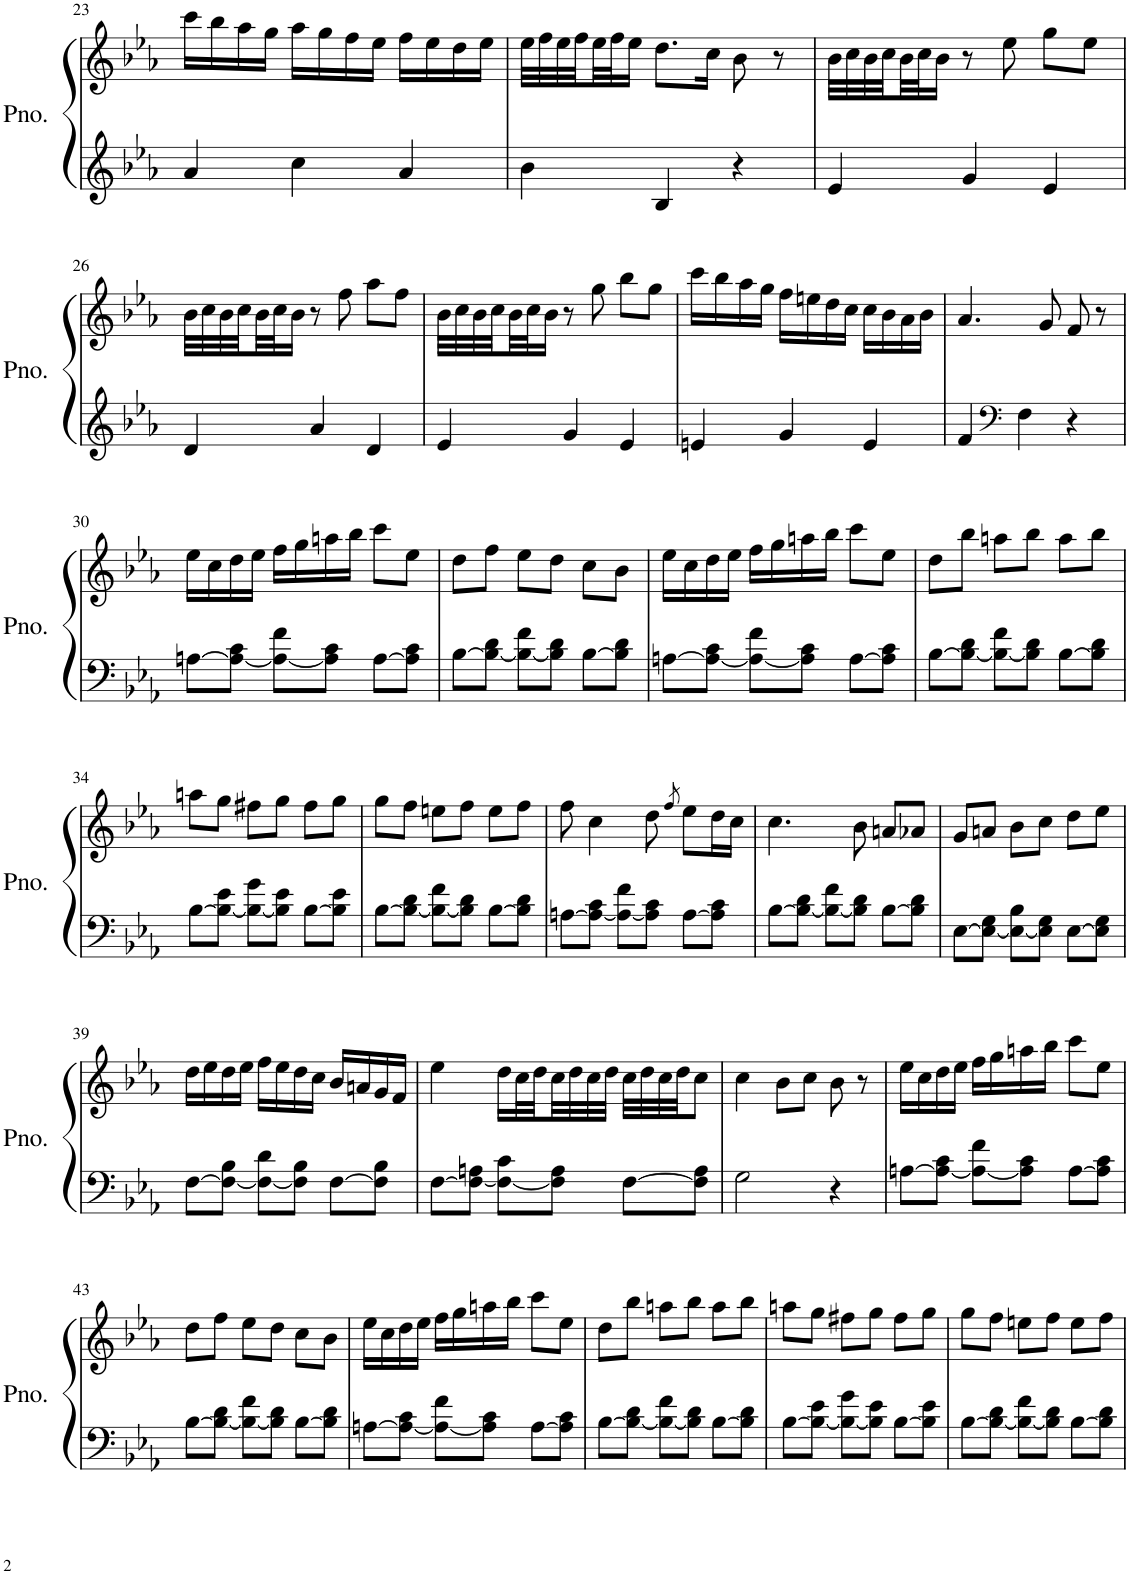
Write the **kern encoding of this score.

**kern	**kern
*part1	*part1
*staff2	*staff1
*I"Piano	*
*I'Pno.	*
!!LO:PB:g=z
*clefG2	*clefG2
*k[b-e-a-]	*k[b-e-a-]
*M3/4	*M3/4
=23	=23
4a-/	16ccc\LL
.	16bb-\
.	16aa-\
.	16gg\JJ
4cc\	16aa-\LL
.	16gg\
.	16ff\
.	16ee-\JJ
4a-/	16ff\LL
.	16ee-\
.	16dd\
.	16ee-\JJ
=24	=24
4b-\	32ee-\LLL
.	32ff\
.	32ee-\
.	32ff\
.	32ee-\
.	32ff\J
.	16ee-\JJ
4B-/	8.dd\L
.	16cc\Jk
4r	8b-\
.	8r
=25	=25
4e-/	32b-\LLL
.	32cc\
.	32b-\
.	32cc\
.	32b-\
.	32cc\J
.	16b-\JJ
4g/	8r
.	8ee-\
4e-/	8gg\L
.	8ee-\J
!!LO:LB:g=z
=26	=26
4d/	32b-\LLL
.	32cc\
.	32b-\
.	32cc\
.	32b-\
.	32cc\J
.	16b-\JJ
4a-/	8r
.	8ff\
4d/	8aa-\L
.	8ff\J
=27	=27
4e-/	32b-\LLL
.	32cc\
.	32b-\
.	32cc\
.	32b-\
.	32cc\J
.	16b-\JJ
4g/	8r
.	8gg\
4e-/	8bb-\L
.	8gg\J
=28	=28
4en/	16ccc\LL
.	16bb-\
.	16aa-\
.	16gg\JJ
4g/	16ff\LL
.	16een\
.	16dd\
.	16cc\JJ
4e/	16cc\LL
.	16b-\
.	16a-\
.	16b-\JJ
=29	=29
4f/	4.a-/
*clefF4	*
4F\	.
.	8g/
4r	8f/
.	8r
!!LO:LB:g=z
=30	=30
[8An\L	16ee-\LL
.	16cc\
8A\_ 8c\J	16dd\
.	16ee-\JJ
8A\_ 8f\L	16ff\LL
.	16gg\
8A\] 8c\J	16aan\
.	16bb-\JJ
[8A\L	8ccc\L
8A\] 8c\J	8ee-\J
=31	=31
[8B-\L	8dd\L
8B-\_ 8d\J	8ff\J
8B-\_ 8f\L	8ee-\L
8B-\] 8d\J	8dd\J
[8B-\L	8cc\L
8B-\] 8d\J	8b-\J
=32	=32
[8An\L	16ee-\LL
.	16cc\
8A\_ 8c\J	16dd\
.	16ee-\JJ
8A\_ 8f\L	16ff\LL
.	16gg\
8A\] 8c\J	16aan\
.	16bb-\JJ
[8A\L	8ccc\L
8A\] 8c\J	8ee-\J
=33	=33
[8B-\L	8dd\L
8B-\_ 8d\J	8bb-\J
8B-\_ 8f\L	8aan\L
8B-\] 8d\J	8bb-\J
[8B-\L	8aa\L
8B-\] 8d\J	8bb-\J
!!LO:LB:g=z
=34	=34
[8B-\L	8aan\L
8B-\_ 8e-\J	8gg\J
8B-\_ 8g\L	8ff#X\L
8B-\] 8e-\J	8gg\J
[8B-\L	8ff#\L
8B-\] 8e-\J	8gg\J
=35	=35
[8B-\L	8gg\L
8B-\_ 8d\J	8ff\J
8B-\_ 8f\L	8een\L
8B-\] 8d\J	8ff\J
[8B-\L	8ee\L
8B-\] 8d\J	8ff\J
=36	=36
[8An\L	8ff\
8A\_ 8c\J	4cc\
8A\_ 8f\L	.
8A\] 8c\J	8dd\
.	8qff/
[8A\L	8ee-\L
8A\] 8c\J	16dd\L
.	16cc\JJ
=37	=37
[8B-\L	4.cc\
8B-\_ 8d\J	.
8B-\_ 8f\L	.
8B-\] 8d\J	8b-\
[8B-\L	8an/L
8B-\] 8d\J	8a-X/J
=38	=38
[8E-\L	8g/L
8E-\_ 8G\J	8an/J
8E-\_ 8B-\L	8b-\L
8E-\] 8G\J	8cc\J
[8E-\L	8dd\L
8E-\] 8G\J	8ee-\J
!!LO:LB:g=z
=39	=39
[8F\L	16dd\LL
.	16ee-\
8F\_ 8B-\J	16dd\
.	16ee-\JJ
8F\_ 8d\L	16ff\LL
.	16ee-\
8F\] 8B-\J	16dd\
.	16cc\JJ
[8F\L	16b-/LL
.	16an/
8F\] 8B-\J	16g/
.	16f/JJ
=40	=40
[8F\L	4ee-\
8F\_ 8An\J	.
8F\_ 8c\L	16dd\LL
.	32cc\L
.	32dd\
8F\] 8A\J	32cc\
.	32dd\
.	32cc\
.	32dd\JJJ
[8F\L	32cc\LLL
.	32dd\
.	32cc\
.	32dd\JJ
8F\] 8A\J	8cc\J
=41	=41
2G\	4cc\
.	8b-\L
.	8cc\J
4r	8b-\
.	8r
=42	=42
[8An\L	16ee-\LL
.	16cc\
8A\_ 8c\J	16dd\
.	16ee-\JJ
8A\_ 8f\L	16ff\LL
.	16gg\
8A\] 8c\J	16aan\
.	16bb-\JJ
[8A\L	8ccc\L
8A\] 8c\J	8ee-\J
!!LO:LB:g=z
=43	=43
[8B-\L	8dd\L
8B-\_ 8d\J	8ff\J
8B-\_ 8f\L	8ee-\L
8B-\] 8d\J	8dd\J
[8B-\L	8cc\L
8B-\] 8d\J	8b-\J
=44	=44
[8An\L	16ee-\LL
.	16cc\
8A\_ 8c\J	16dd\
.	16ee-\JJ
8A\_ 8f\L	16ff\LL
.	16gg\
8A\] 8c\J	16aan\
.	16bb-\JJ
[8A\L	8ccc\L
8A\] 8c\J	8ee-\J
=45	=45
[8B-\L	8dd\L
8B-\_ 8d\J	8bb-\J
8B-\_ 8f\L	8aan\L
8B-\] 8d\J	8bb-\J
[8B-\L	8aa\L
8B-\] 8d\J	8bb-\J
=46	=46
[8B-\L	8aan\L
8B-\_ 8e-\J	8gg\J
8B-\_ 8g\L	8ff#X\L
8B-\] 8e-\J	8gg\J
[8B-\L	8ff#\L
8B-\] 8e-\J	8gg\J
=47	=47
[8B-\L	8gg\L
8B-\_ 8d\J	8ff\J
8B-\_ 8f\L	8een\L
8B-\] 8d\J	8ff\J
[8B-\L	8ee\L
8B-\] 8d\J	8ff\J
=	=
*-	*-
